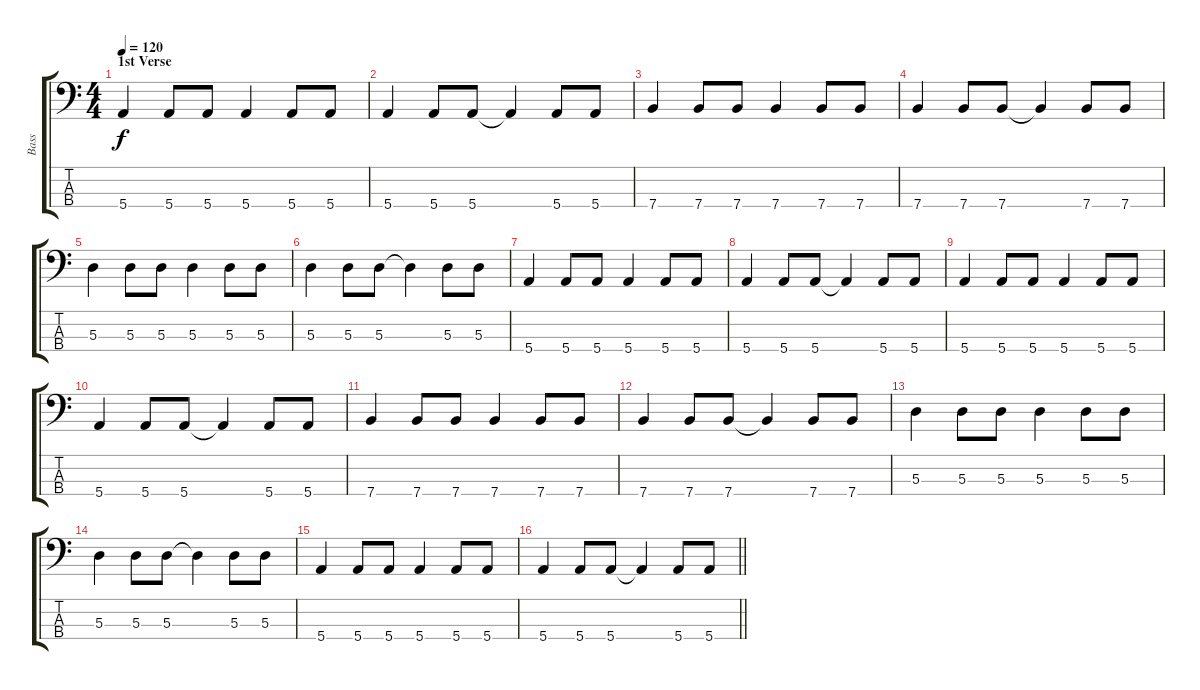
\track ("Bass" "Bass") {instrument electricbassfinger}
\staff {score tabs}
\tuning (G2 D2 A1 E1) {hide}
\ts (4 4)
\section ("" "1st Verse")
\tempo 120
\clef f4
\ks c
5.4.4{dy f} 5.4.8 5.4.8 5.4.4 5.4.8 5.4.8 |
5.4.4 5.4.8 5.4.8 5.4{t}.4 5.4.8 5.4.8 |
7.4.4 7.4.8 7.4.8 7.4.4 7.4.8 7.4.8 |
7.4.4 7.4.8 7.4.8 7.4{t}.4 7.4.8 7.4.8 |
5.3.4 5.3.8 5.3.8 5.3.4 5.3.8 5.3.8 |
5.3.4 5.3.8 5.3.8 5.3{t}.4 5.3.8 5.3.8 |
5.4.4 5.4.8 5.4.8 5.4.4 5.4.8 5.4.8 |
5.4.4 5.4.8 5.4.8 5.4{t}.4 5.4.8 5.4.8 |
5.4.4 5.4.8 5.4.8 5.4.4 5.4.8 5.4.8 |
5.4.4 5.4.8 5.4.8 5.4{t}.4 5.4.8 5.4.8 |
7.4.4 7.4.8 7.4.8 7.4.4 7.4.8 7.4.8 |
7.4.4 7.4.8 7.4.8 7.4{t}.4 7.4.8 7.4.8 |
5.3.4 5.3.8 5.3.8 5.3.4 5.3.8 5.3.8 |
5.3.4 5.3.8 5.3.8 5.3{t}.4 5.3.8 5.3.8 |
5.4.4 5.4.8 5.4.8 5.4.4 5.4.8 5.4.8 |
\barLineRight lightlight
5.4.4 5.4.8 5.4.8 5.4{t}.4 5.4.8 5.4.8
